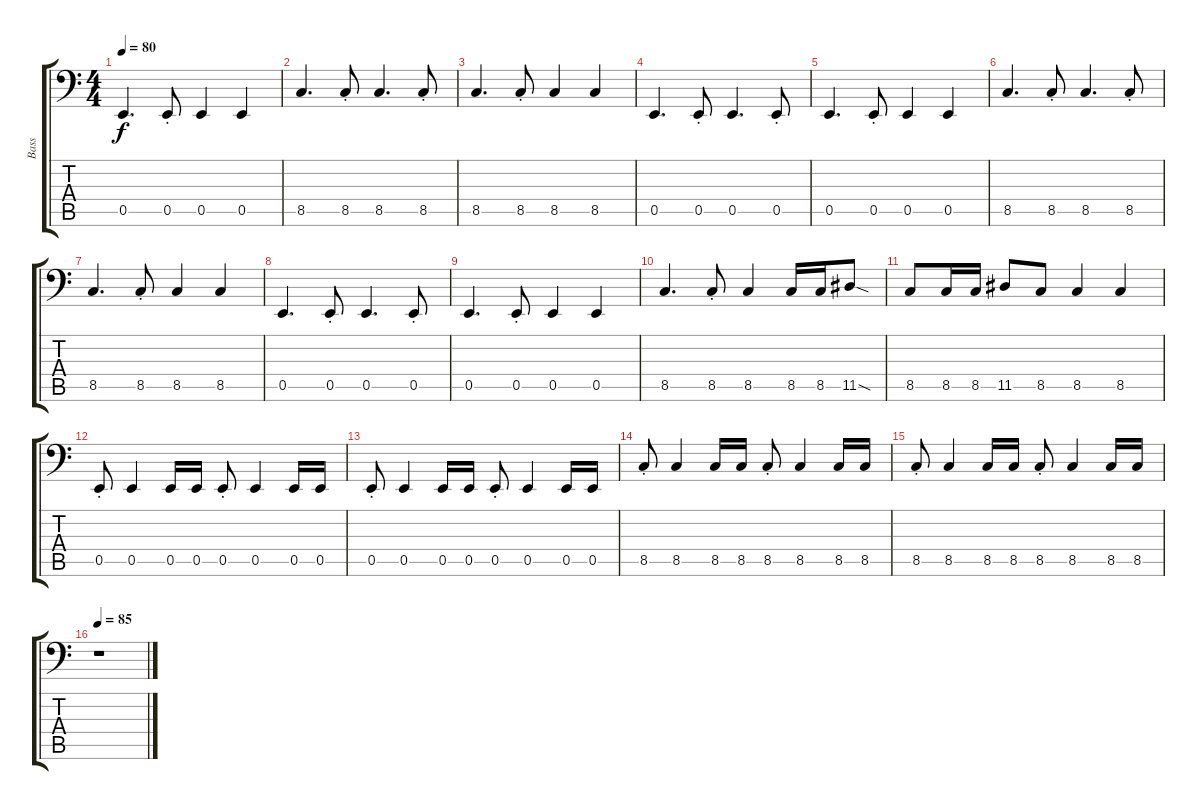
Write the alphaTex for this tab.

\track ("Bass" "Bass") {instrument electricbassfinger}
\staff {score tabs}
\tuning (C3 G2 D2 A1 E1 B0) {hide}
\ts (4 4)
\tempo 80
\clef f4
\ks c
0.5.4{d dy f} 0.5{st}.8 0.5.4 0.5.4 |
8.5.4{d} 8.5{st}.8 8.5.4{d} 8.5{st}.8 |
8.5.4{d} 8.5{st}.8 8.5.4 8.5.4 |
0.5.4{d} 0.5{st}.8 0.5.4{d} 0.5{st}.8 |
0.5.4{d} 0.5{st}.8 0.5.4 0.5.4 |
8.5.4{d} 8.5{st}.8 8.5.4{d} 8.5{st}.8 |
8.5.4{d} 8.5{st}.8 8.5.4 8.5.4 |
0.5.4{d} 0.5{st}.8 0.5.4{d} 0.5{st}.8 |
0.5.4{d} 0.5{st}.8 0.5.4 0.5.4 |
8.5.4{d} 8.5{st}.8 8.5.4 8.5.16 8.5.16 11.5{sod}.8 |
8.5.8 8.5.16 8.5.16 11.5.8 8.5.8 8.5.4 8.5.4 |
0.5{st}.8 0.5.4 0.5.16 0.5.16 0.5{st}.8 0.5.4 0.5.16 0.5.16 |
0.5{st}.8 0.5.4 0.5.16 0.5.16 0.5{st}.8 0.5.4 0.5.16 0.5.16 |
8.5{st}.8 8.5.4 8.5.16 8.5.16 8.5{st}.8 8.5.4 8.5.16 8.5.16 |
8.5{st}.8 8.5.4 8.5.16 8.5.16 8.5{st}.8 8.5.4 8.5.16 8.5.16 |
\tempo 85
r.1
